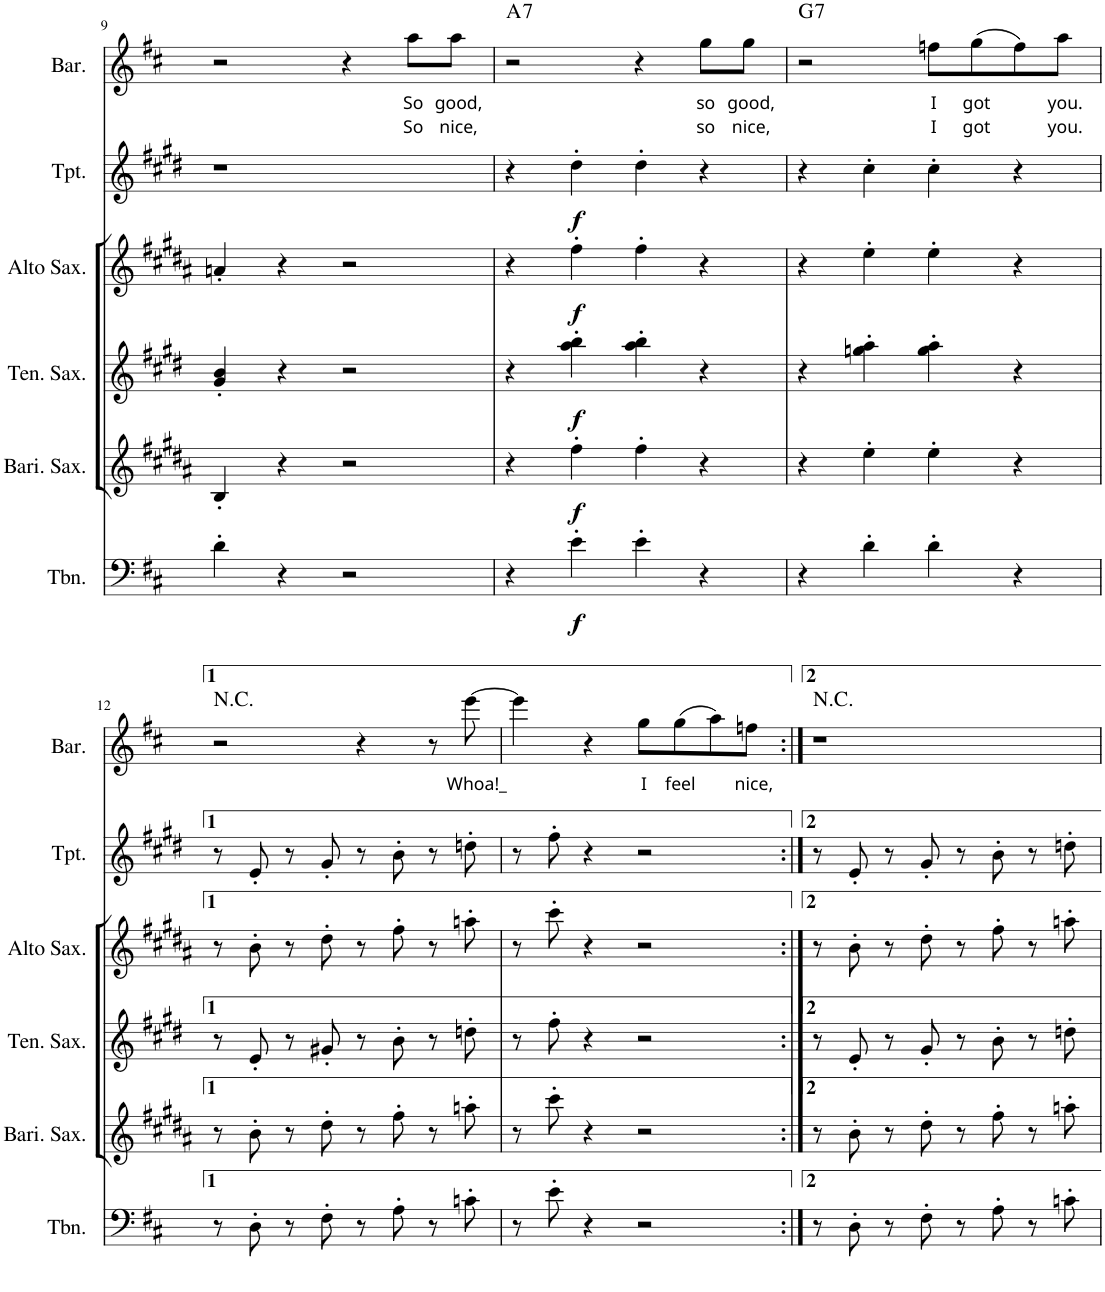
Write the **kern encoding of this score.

**kern	**dynam	**kern	**dynam	**kern	**dynam	**kern	**dynam	**kern	**dynam	**kern	**text	**text	**harte
*part6	*part6	*part5	*part5	*part4	*part4	*part3	*part3	*part2	*part2	*part1	*part1	*part1	*part1
*staff6	*staff6	*staff5	*staff5	*staff4	*staff4	*staff3	*staff3	*staff2	*staff2	*staff1	*staff1	*staff1	*
*I"Trombone	*	*I"Baritone Saxophone	*	*I"Tenor Saxophone	*	*I"Alto Saxophone	*	*I"Trumpet in Bb	*	*I"Baritone	*	*	*
*I'Tbn.	*	*I'Bari. Sax.	*	*I'Ten. Sax.	*	*I'Alto Sax.	*	*I'Tpt.	*	*I'Bar.	*	*	*
!!LO:PB:g=z
*clefF4	*	*clefG2	*	*clefG2	*	*clefG2	*	*clefG2	*	*clefG2	*	*	*
*	*	*Trd12c21	*	*Trd8c14	*	*Trd5c9	*	*Trd1c2	*	*	*	*	*
*k[f#c#]	*	*k[f#c#g#d#a#]	*	*k[f#c#g#d#]	*	*k[f#c#g#d#a#]	*	*k[f#c#g#d#]	*	*k[f#c#]	*	*	*
*D:	*	*B:	*	*E:	*	*B:	*	*E:	*	*D:	*	*	*
*M4/4	*	*M4/4	*	*M4/4	*	*M4/4	*	*M4/4	*	*M4/4	*	*	*
=9	=9	=9	=9	=9	=9	=9	=9	=9	=9	=9	=9	=9	=9
4d'\	.	4B'/	.	4g#/' 4b/'	.	4an'/	.	1r	.	2r	.	.	.
4r	.	4r	.	4r	.	4r	.	.	.	.	.	.	.
2r	.	2r	.	2r	.	2r	.	.	.	4r	.	.	.
!	!	!	!	!	!	!	!	!	!	!	!LO:LY:b	!LO:LY:b	!
.	.	.	.	.	.	.	.	.	.	8aa\L	So	So	.
!	!	!	!	!	!	!	!	!	!	!	!LO:LY:b	!LO:LY:b	!
.	.	.	.	.	.	.	.	.	.	8aa\J	good,	nice,	.
=10	=10	=10	=10	=10	=10	=10	=10	=10	=10	=10	=10	=10	=10
!	!	!	!	!	!	!	!	!	!	!	!	!	!LO:H:kt=7
4r	.	4r	.	4r	.	4r	.	4r	.	2r	.	.	A:7
!	!LO:DY:b	!	!LO:DY:b	!	!LO:DY:b	!	!LO:DY:b	!	!LO:DY:b	!	!	!	!
4e'\	f	4ff#'\	f	4aa\' 4bb\'	f	4ff#'\	f	4dd#'\	f	.	.	.	.
4e'\	.	4ff#'\	.	4aa\' 4bb\'	.	4ff#'\	.	4dd#'\	.	4r	.	.	.
!	!	!	!	!	!	!	!	!	!	!	!LO:LY:b	!LO:LY:b	!
4r	.	4r	.	4r	.	4r	.	4r	.	8gg\L	so	so	.
!	!	!	!	!	!	!	!	!	!	!	!LO:LY:b	!LO:LY:b	!
.	.	.	.	.	.	.	.	.	.	8gg\J	good,	nice,	.
=11	=11	=11	=11	=11	=11	=11	=11	=11	=11	=11	=11	=11	=11
!	!	!	!	!	!	!	!	!	!	!	!	!	!LO:H:kt=7
4r	.	4r	.	4r	.	4r	.	4r	.	2r	.	.	G:7
4d'\	.	4ee'\	.	4ggn\' 4aa\'	.	4ee'\	.	4cc#'\	.	.	.	.	.
!	!	!	!	!	!	!	!	!	!	!	!LO:LY:b	!LO:LY:b	!
4d'\	.	4ee'\	.	4gg\' 4aa\'	.	4ee'\	.	4cc#'\	.	8ffn\L	I	I	.
!	!	!	!	!	!	!	!	!	!	!	!LO:LY:b	!LO:LY:b	!
.	.	.	.	.	.	.	.	.	.	(8gg\	got	got	.
4r	.	4r	.	4r	.	4r	.	4r	.	8ff\)	.	.	.
!	!	!	!	!	!	!	!	!	!	!	!LO:LY:b	!LO:LY:b	!
.	.	.	.	.	.	.	.	.	.	8aa\J	you.	you.	.
!!LO:LB:g=z
=12	=12	=12	=12	=12	=12	=12	=12	=12	=12	=12	=12	=12	=12
!	!	!	!	!	!	!	!	!	!	!	!	!	!LO:H:kt=N.C.
8r	.	8r	.	8r	.	8r	.	8r	.	2r	.	.	N
8D'\	.	8b'\	.	8e'/	.	8b'\	.	8e'/	.	.	.	.	.
8r	.	8r	.	8r	.	8r	.	8r	.	.	.	.	.
8F#'\	.	8dd#'\	.	8g#X'/	.	8dd#'\	.	8g#'/	.	.	.	.	.
8r	.	8r	.	8r	.	8r	.	8r	.	4r	.	.	.
8A'\	.	8ff#'\	.	8b'\	.	8ff#'\	.	8b'\	.	.	.	.	.
8r	.	8r	.	8r	.	8r	.	8r	.	8r	.	.	.
!	!	!	!	!	!	!	!	!	!	!	!LO:LY:b	!	!
8cn'\	.	8aan'\	.	8ddn'\	.	8aan'\	.	8ddn'\	.	[8eee\	Whoa!_	.	.
=13	=13	=13	=13	=13	=13	=13	=13	=13	=13	=13	=13	=13	=13
8r	.	8r	.	8r	.	8r	.	8r	.	4eee\]	.	.	.
8e'\	.	8ccc#'\	.	8ff#'\	.	8ccc#'\	.	8ff#'\	.	.	.	.	.
4r	.	4r	.	4r	.	4r	.	4r	.	4r	.	.	.
!	!	!	!	!	!	!	!	!	!	!	!LO:LY:b	!	!
2r	.	2r	.	2r	.	2r	.	2r	.	8gg\L	I	.	.
!	!	!	!	!	!	!	!	!	!	!	!LO:LY:b	!	!
.	.	.	.	.	.	.	.	.	.	(8gg\	feel	.	.
.	.	.	.	.	.	.	.	.	.	8aa\)	.	.	.
!	!	!	!	!	!	!	!	!	!	!	!LO:LY:b	!	!
.	.	.	.	.	.	.	.	.	.	8ffn\J	nice,	.	.
=14:|!	=14:|!	=14:|!	=14:|!	=14:|!	=14:|!	=14:|!	=14:|!	=14:|!	=14:|!	=14:|!	=14:|!	=14:|!	=14:|!
!	!	!	!	!	!	!	!	!	!	!	!	!	!LO:H:kt=N.C.
8r	.	8r	.	8r	.	8r	.	8r	.	1r	.	.	N
8D'\	.	8b'\	.	8e'/	.	8b'\	.	8e'/	.	.	.	.	.
8r	.	8r	.	8r	.	8r	.	8r	.	.	.	.	.
8F#'\	.	8dd#'\	.	8g#'/	.	8dd#'\	.	8g#'/	.	.	.	.	.
8r	.	8r	.	8r	.	8r	.	8r	.	.	.	.	.
8A'\	.	8ff#'\	.	8b'\	.	8ff#'\	.	8b'\	.	.	.	.	.
8r	.	8r	.	8r	.	8r	.	8r	.	.	.	.	.
8cn'\	.	8aan'\	.	8ddn'\	.	8aan'\	.	8ddn'\	.	.	.	.	.
=	=	=	=	=	=	=	=	=	=	=	=	=	=
*-	*-	*-	*-	*-	*-	*-	*-	*-	*-	*-	*-	*-	*-
